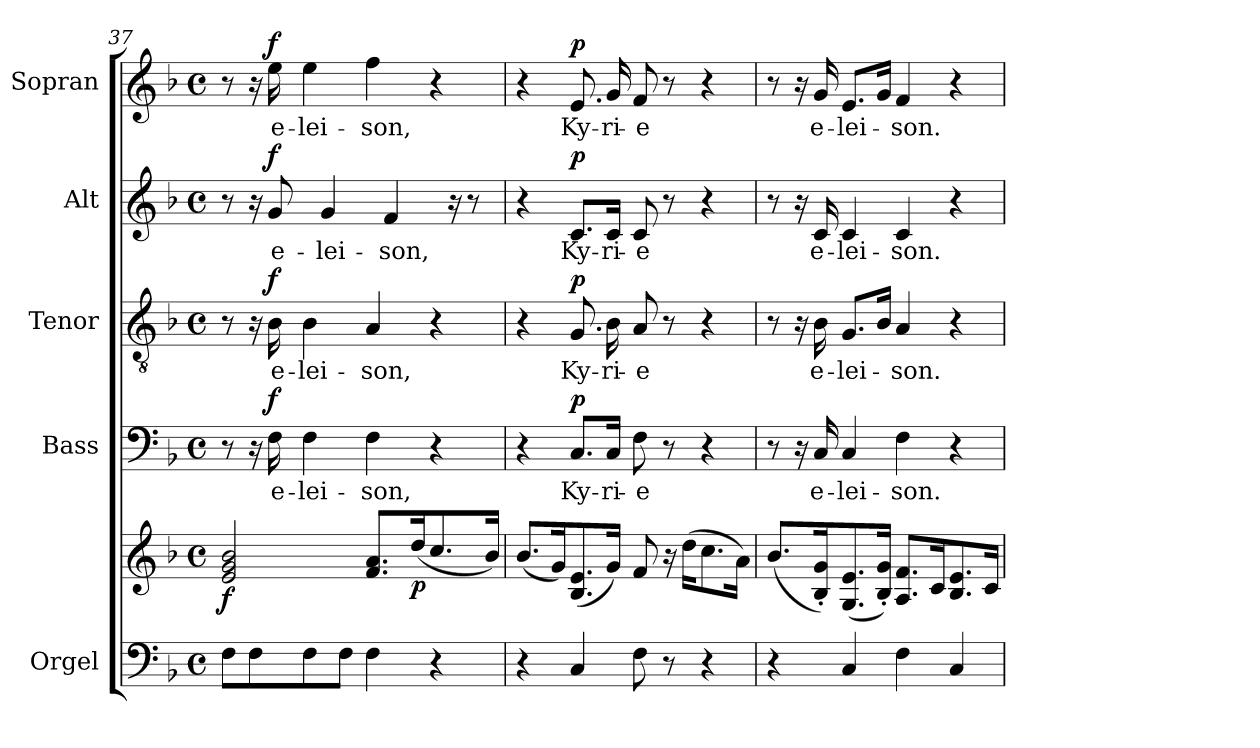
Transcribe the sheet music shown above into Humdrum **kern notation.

**kern	**kern	**dynam	**kern	**text	**dynam	**kern	**text	**dynam	**kern	**text	**dynam	**kern	**text	**dynam
*part5	*part5	*part5	*part4	*part4	*part4	*part3	*part3	*part3	*part2	*part2	*part2	*part1	*part1	*part1
*staff6	*staff5	*staff5/6	*staff4	*staff4	*staff4	*staff3	*staff3	*staff3	*staff2	*staff2	*staff2	*staff1	*staff1	*staff1
*I"Orgel	*	*	*I"Bass	*	*	*I"Tenor	*	*	*I"Alt	*	*	*I"Sopran	*	*
*I'Org.	*	*	*I'B.	*	*	*I'T.	*	*	*I'A.	*	*	*I'S.	*	*
*clefF4	*clefG2	*	*clefF4	*	*	*clefGv2	*	*	*clefG2	*	*	*clefG2	*	*
*k[b-]	*k[b-]	*	*k[b-]	*	*	*k[b-]	*	*	*k[b-]	*	*	*k[b-]	*	*
*F:	*F:	*	*F:	*	*	*F:	*	*	*F:	*	*	*F:	*	*
*M4/4	*M4/4	*	*M4/4	*	*	*M4/4	*	*	*M4/4	*	*	*M4/4	*	*
*met(c)	*met(c)	*	*met(c)	*	*	*met(c)	*	*	*met(c)	*	*	*met(c)	*	*
=37	=37	=37	=37	=37	=37	=37	=37	=37	=37	=37	=37	=37	=37	=37
!	!	!LO:DY:b	!	!	!	!	!	!	!	!	!	!	!	!
8F\L	2e/ 2g/ 2b-/	f	8r	.	.	8r	.	.	8r	.	.	8r	.	.
8F\	.	.	16r	.	.	16r	.	.	16r	.	.	16r	.	.
!	!	!	!	!LO:LY:b	!LO:DY:a	!	!LO:LY:b	!LO:DY:a	!	!LO:LY:b	!LO:DY:a	!	!LO:LY:b	!LO:DY:a
.	.	.	16F\	e-	f	16B-\	e-	f	8g/	e-	f	16ee\	e-	f
!	!	!	!	!LO:LY:b	!	!	!LO:LY:b	!	!	!	!	!	!LO:LY:b	!
8F\	.	.	4F\	-lei-	.	4B-\	-lei-	.	.	.	.	4ee\	-lei-	.
!	!	!	!	!	!	!	!	!	!	!LO:LY:b	!	!	!	!
.	.	.	.	.	.	.	.	.	4g/	-lei-	.	.	.	.
8F\J	.	.	.	.	.	.	.	.	.	.	.	.	.	.
!	!	!	!	!LO:LY:b	!	!	!LO:LY:b	!	!	!	!	!	!LO:LY:b	!
4F\	8.f/ 8.a/L	.	4F\	-son,	.	4A/	-son,	.	.	.	.	4ff\	-son,	.
!	!	!	!	!	!	!	!	!	!	!LO:LY:b	!	!	!	!
.	.	.	.	.	.	.	.	.	4f/	-son,	.	.	.	.
!	!	!LO:DY:b	!	!	!	!	!	!	!	!	!	!	!	!
.	(<16dd/k	p	.	.	.	.	.	.	.	.	.	.	.	.
4r	8.cc/	.	4r	.	.	4r	.	.	.	.	.	4r	.	.
.	.	.	.	.	.	.	.	.	16r	.	.	.	.	.
.	.	.	.	.	.	.	.	.	8r	.	.	.	.	.
.	16b-/Jk)	.	.	.	.	.	.	.	.	.	.	.	.	.
=38	=38	=38	=38	=38	=38	=38	=38	=38	=38	=38	=38	=38	=38	=38
4r	(<8.b-/L	.	4r	.	.	4r	.	.	4r	.	.	4r	.	.
.	16g/k)	.	.	.	.	.	.	.	.	.	.	.	.	.
!	!	!	!	!LO:LY:b	!LO:DY:a	!	!LO:LY:b	!LO:DY:a	!	!LO:LY:b	!LO:DY:a	!	!LO:LY:b	!LO:DY:a
4C/	(<8.B-/ 8.e/	.	8.C/L	Ky-	p	8.G/	Ky-	p	8.c/L	Ky-	p	8.e/	Ky-	p
!	!	!	!	!LO:LY:b	!	!	!LO:LY:b	!	!	!LO:LY:b	!	!	!LO:LY:b	!
.	16g/Jk)	.	16C/Jk	-ri-	.	16B-\	-ri-	.	16c/Jk	-ri-	.	16g/	-ri-	.
!	!	!	!	!LO:LY:b	!	!	!LO:LY:b	!	!	!LO:LY:b	!	!	!LO:LY:b	!
8F\	8f/	.	8F\	-e	.	8A/	-e	.	8c/	-e	.	8f/	-e	.
8r	16r	.	8r	.	.	8r	.	.	8r	.	.	8r	.	.
.	(>16dd\KL	.	.	.	.	.	.	.	.	.	.	.	.	.
4r	8.cc\	.	4r	.	.	4r	.	.	4r	.	.	4r	.	.
.	16a\Jk)	.	.	.	.	.	.	.	.	.	.	.	.	.
=39	=39	=39	=39	=39	=39	=39	=39	=39	=39	=39	=39	=39	=39	=39
4r	(<8.b-/L	.	8r	.	.	8r	.	.	8r	.	.	8r	.	.
.	.	.	16r	.	.	16r	.	.	16r	.	.	16r	.	.
!	!	!	!	!LO:LY:b	!	!	!LO:LY:b	!	!	!LO:LY:b	!	!	!LO:LY:b	!
.	16B-/'< 16g/'<k)	.	16C/	e-	.	16B-\	e-	.	16c/	e-	.	16g/	e-	.
!	!	!	!	!LO:LY:b	!	!	!LO:LY:b	!	!	!LO:LY:b	!	!	!LO:LY:b	!
4C/	(<8.G/ 8.e/	.	4C/	-lei-	.	8.G/L	-lei-	.	4c/	-lei-	.	8.e/L	-lei-	.
.	16B-/'< 16g/'<Jk)	.	.	.	.	16B-/Jk	.	.	.	.	.	16g/Jk	.	.
!	!	!	!	!LO:LY:b	!	!	!LO:LY:b	!	!	!LO:LY:b	!	!	!LO:LY:b	!
4F\	8.A/ 8.f/L	.	4F\	-son.	.	4A/	-son.	.	4c/	-son.	.	4f/	-son.	.
.	16c/k	.	.	.	.	.	.	.	.	.	.	.	.	.
4C/	8.B-/ 8.e/	.	4r	.	.	4r	.	.	4r	.	.	4r	.	.
.	16c/Jk	.	.	.	.	.	.	.	.	.	.	.	.	.
=	=	=	=	=	=	=	=	=	=	=	=	=	=	=
*-	*-	*-	*-	*-	*-	*-	*-	*-	*-	*-	*-	*-	*-	*-
